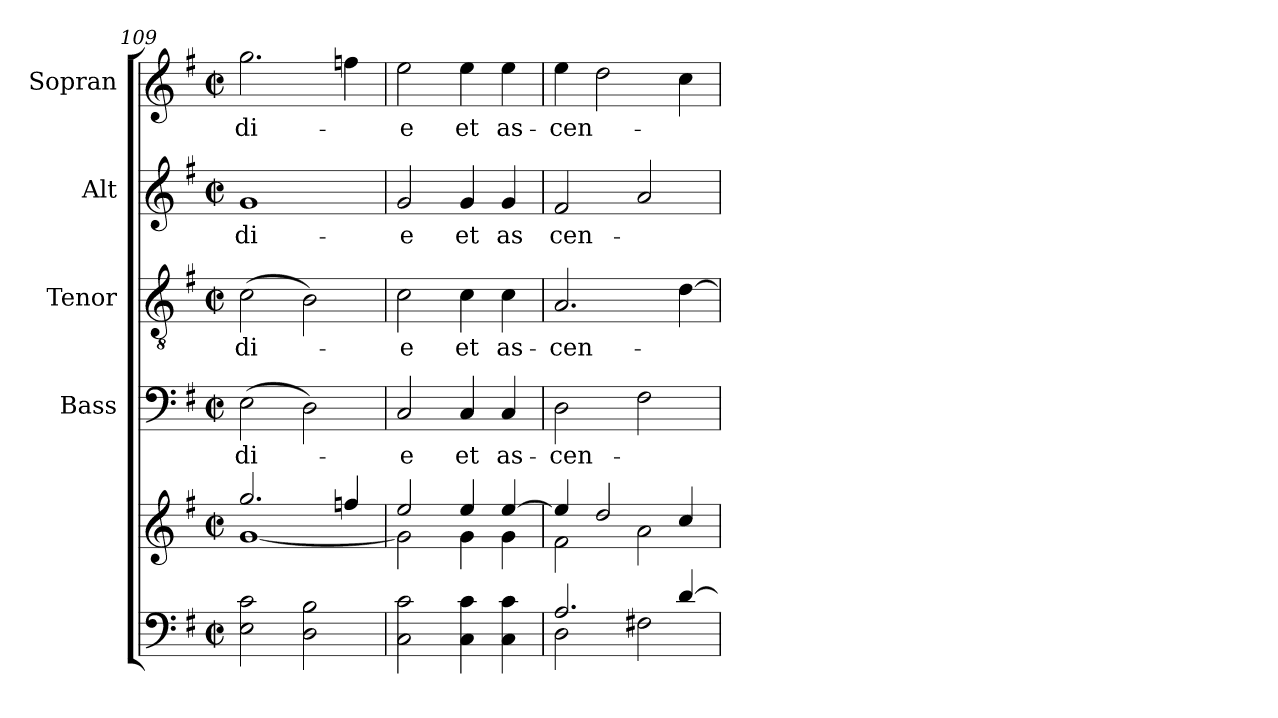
**kern	**kern	**kern	**text	**kern	**text	**kern	**text	**kern	**text
*part5	*part5	*part4	*part4	*part3	*part3	*part2	*part2	*part1	*part1
*staff6	*staff5	*staff4	*staff4	*staff3	*staff3	*staff2	*staff2	*staff1	*staff1
*	*	*I"Bass	*	*I"Tenor	*	*I"Alt	*	*I"Sopran	*
*	*	*I'B	*	*I'T	*	*I'A	*	*I'S	*
*clefF4	*clefG2	*clefF4	*	*clefGv2	*	*clefG2	*	*clefG2	*
*k[f#]	*k[f#]	*k[f#]	*	*k[f#]	*	*k[f#]	*	*k[f#]	*
*G:	*G:	*G:	*	*G:	*	*G:	*	*G:	*
*M2/2	*M2/2	*M2/2	*	*M2/2	*	*M2/2	*	*M2/2	*
*met(c|)	*met(c|)	*met(c|)	*	*met(c|)	*	*met(c|)	*	*met(c|)	*
=109	=109	=109	=109	=109	=109	=109	=109	=109	=109
*	*^	*	*	*	*	*	*	*	*
!	!	!	!	!LO:LY:b	!	!LO:LY:b	!	!LO:LY:b	!	!LO:LY:b
2E\ 2c\	2.gg/	[<1g	(>2E\	di-	(>2c\	di-	1g	di-	2.gg\	di-
2D\ 2B\	.	.	2D\)	.	2B\)	.	.	.	.	.
.	4ffn/	.	.	.	.	.	.	.	4ffn\	.
=110	=110	=110	=110	=110	=110	=110	=110	=110	=110	=110
!	!	!	!	!LO:LY:b	!	!LO:LY:b	!	!LO:LY:b	!	!LO:LY:b
2C\ 2c\	2ee/	2g\]	2C/	-e	2c\	-e	2g/	-e	2ee\	-e
!	!	!	!	!LO:LY:b	!	!LO:LY:b	!	!LO:LY:b	!	!LO:LY:b
4C\ 4c\	4ee/	4g\	4C/	et	4c\	et	4g/	et	4ee\	et
!	!	!	!	!LO:LY:b	!	!LO:LY:b	!	!LO:LY:b	!	!LO:LY:b
4C\ 4c\	[>4ee/	4g\	4C/	as-	4c\	as-	4g/	as	4ee\	as-
=111	=111	=111	=111	=111	=111	=111	=111	=111	=111	=111
*^	*	*	*	*	*	*	*	*	*	*
!	!	!	!	!	!LO:LY:b	!	!LO:LY:b	!	!LO:LY:b	!	!LO:LY:b
2.A/	2D\	4ee/]	2f#\	2D\	-cen-	2.A/	-cen-	2f#/	cen-	4ee\	-cen-
.	.	2dd/	.	.	.	.	.	.	.	2dd\	.
.	2F#X\	.	2a\	2F#\	.	.	.	2a/	.	.	.
[>4d/	.	4cc/	.	.	.	[4d\	.	.	.	4cc\	.
*v	*v	*	*	*	*	*	*	*	*	*	*
*	*v	*v	*	*	*	*	*	*	*	*
=	=	=	=	=	=	=	=	=	=
*-	*-	*-	*-	*-	*-	*-	*-	*-	*-
